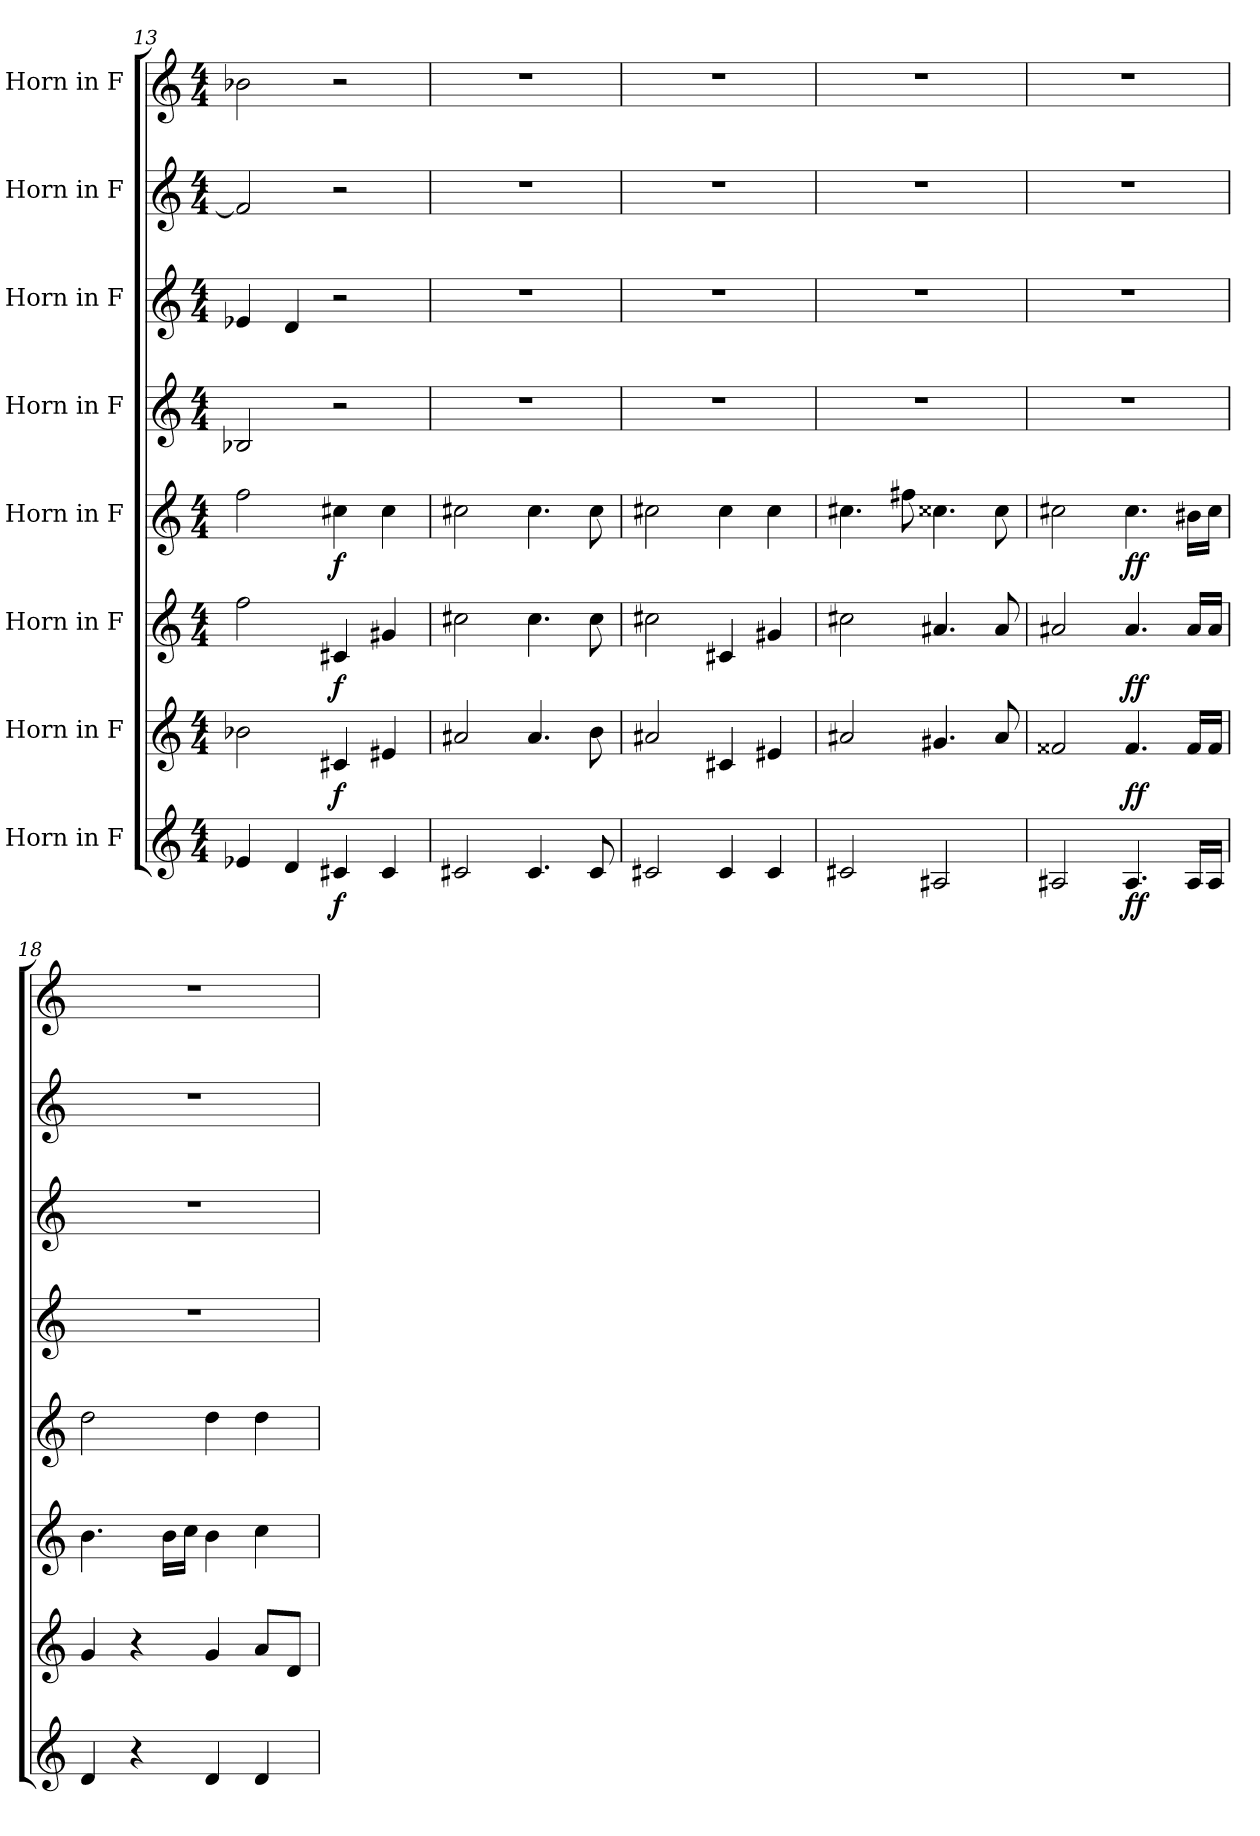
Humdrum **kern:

**kern	**dynam	**kern	**dynam	**kern	**dynam	**kern	**dynam	**kern	**kern	**kern	**kern
*part8	*part8	*part7	*part7	*part6	*part6	*part5	*part5	*part4	*part3	*part2	*part1
*staff8	*staff8	*staff7	*staff7	*staff6	*staff6	*staff5	*staff5	*staff4	*staff3	*staff2	*staff1
*I"Horn in F	*	*I"Horn in F	*	*I"Horn in F	*	*I"Horn in F	*	*I"Horn in F	*I"Horn in F	*I"Horn in F	*I"Horn in F
*clefG2	*	*clefG2	*	*clefG2	*	*clefG2	*	*clefG2	*clefG2	*clefG2	*clefG2
*ITrd4c7	*	*ITrd4c7	*	*ITrd4c7	*	*ITrd4c7	*	*ITrd4c7	*ITrd4c7	*ITrd4c7	*ITrd4c7
*k[b-]	*	*k[b-]	*	*k[b-]	*	*k[b-]	*	*k[b-]	*k[b-]	*k[b-]	*k[b-]
*M4/4	*	*M4/4	*	*M4/4	*	*M4/4	*	*M4/4	*M4/4	*M4/4	*M4/4
=13	=13	=13	=13	=13	=13	=13	=13	=13	=13	=13	=13
4A-X/	.	2e-X\	.	2b-\	.	2b-\	.	2E-X/	4A-X/	2B-/]	2e-X\
4G/	.	.	.	.	.	.	.	.	4G/	.	.
!	!LO:DY:b	!	!LO:DY:b	!	!LO:DY:b	!	!LO:DY:b	!	!	!	!
4F#X/	f	4F#X/	f	4F#X/	f	4f#X\	f	2r	2r	2r	2r
4F#/	.	4A#X/	.	4c#X/	.	4f#\	.	.	.	.	.
=14	=14	=14	=14	=14	=14	=14	=14	=14	=14	=14	=14
2F#X/	.	2d#X/	.	2f#X\	.	2f#X\	.	1r	1r	1r	1r
4.F#/	.	4.d#/	.	4.f#\	.	4.f#\	.	.	.	.	.
8F#/	.	8e\	.	8f#\	.	8f#\	.	.	.	.	.
=15	=15	=15	=15	=15	=15	=15	=15	=15	=15	=15	=15
2F#X/	.	2d#X/	.	2f#X\	.	2f#X\	.	1r	1r	1r	1r
4F#/	.	4F#X/	.	4F#X/	.	4f#\	.	.	.	.	.
4F#/	.	4A#X/	.	4c#X/	.	4f#\	.	.	.	.	.
=16	=16	=16	=16	=16	=16	=16	=16	=16	=16	=16	=16
2F#X/	.	2d#X/	.	2f#X\	.	4.f#X\	.	1r	1r	1r	1r
.	.	.	.	.	.	8bn\	.	.	.	.	.
2D#X/	.	4.c#X/	.	4.d#X/	.	4.f##X\	.	.	.	.	.
.	.	8d#/	.	8d#/	.	8f##\	.	.	.	.	.
=17	=17	=17	=17	=17	=17	=17	=17	=17	=17	=17	=17
2D#X/	.	2B#X/	.	2d#X/	.	2f#X\	.	1r	1r	1r	1r
!	!LO:DY:b	!	!LO:DY:b	!	!LO:DY:b	!	!LO:DY:b	!	!	!	!
4.D#/	ff	4.B#/	ff	4.d#/	ff	4.f#\	ff	.	.	.	.
16D#/LL	.	16B#/LL	.	16d#/LL	.	16e#X\LL	.	.	.	.	.
16D#/JJ	.	16B#/JJ	.	16d#/JJ	.	16f#\JJ	.	.	.	.	.
!!LO:PB:g=z
=18	=18	=18	=18	=18	=18	=18	=18	=18	=18	=18	=18
4G/	.	4c/	.	4.e\	.	2g\	.	1r	1r	1r	1r
4r	.	4r	.	.	.	.	.	.	.	.	.
.	.	.	.	16e\LL	.	.	.	.	.	.	.
.	.	.	.	16f\JJ	.	.	.	.	.	.	.
4G/	.	4c/	.	4e\	.	4g\	.	.	.	.	.
4G/	.	8d/L	.	4f\	.	4g\	.	.	.	.	.
.	.	8G/J	.	.	.	.	.	.	.	.	.
=	=	=	=	=	=	=	=	=	=	=	=
*-	*-	*-	*-	*-	*-	*-	*-	*-	*-	*-	*-
